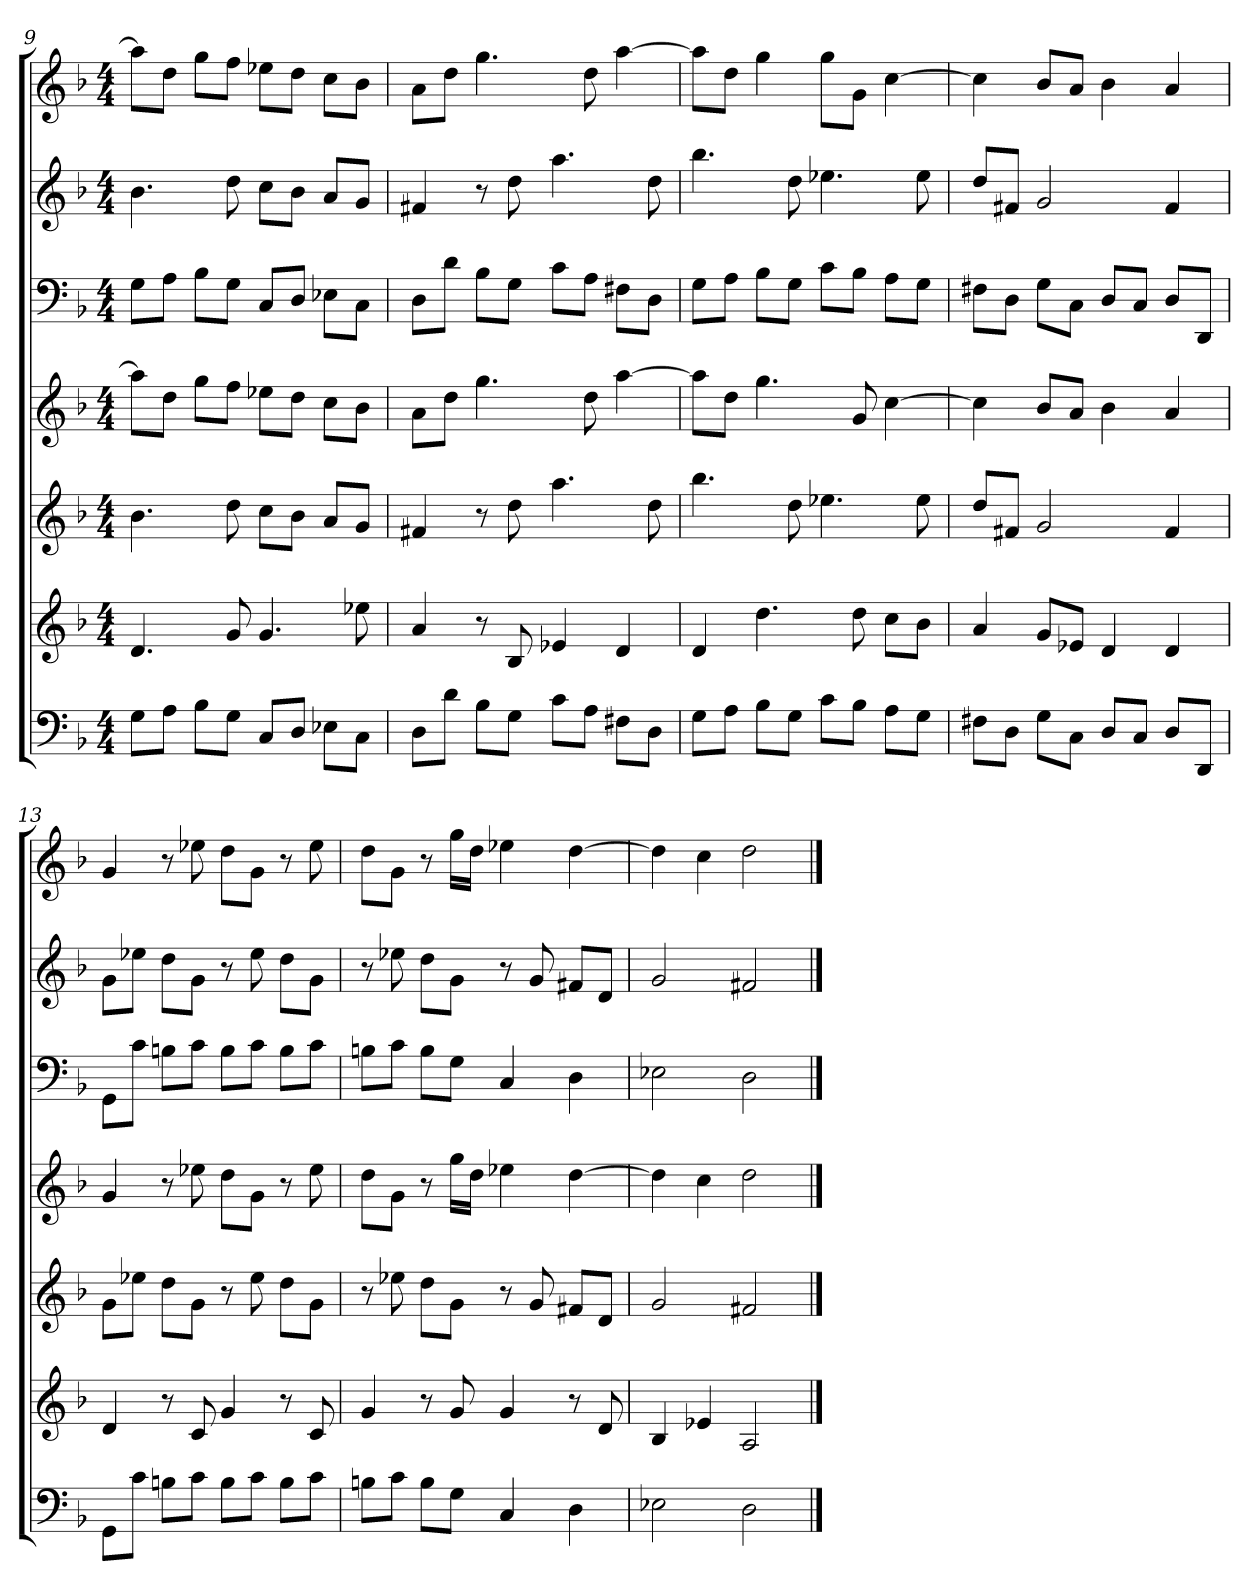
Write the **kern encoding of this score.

**kern	**kern	**kern	**kern	**kern	**kern	**kern
*part7	*part6	*part5	*part4	*part3	*part2	*part1
*staff7	*staff6	*staff5	*staff4	*staff3	*staff2	*staff1
*k[b-]	*k[b-]	*k[b-]	*k[b-]	*k[b-]	*k[b-]	*k[b-]
*d:	*d:	*d:	*d:	*d:	*d:	*d:
*M4/4	*M4/4	*M4/4	*M4/4	*M4/4	*M4/4	*M4/4
=9	=9	=9	=9	=9	=9	=9
8GL	4.d	4.b-	8aaL]	8GL	4.b-	8aaL]
8AJ	.	.	8ddJ	8AJ	.	8ddJ
8B-L	.	.	8ggL	8B-L	.	8ggL
8GJ	8g	8dd	8ffJ	8GJ	8dd	8ffJ
8CL	4.g	8ccL	8ee-XL	8CL	8ccL	8ee-XL
8DJ	.	8b-J	8ddJ	8DJ	8b-J	8ddJ
8E-XL	.	8aL	8ccL	8E-XL	8aL	8ccL
8CJ	8ee-X	8gJ	8b-J	8CJ	8gJ	8b-J
=10	=10	=10	=10	=10	=10	=10
8DL	4a	4f#X	8aL	8DL	4f#X	8aL
8dJ	.	.	8ddJ	8dJ	.	8ddJ
8B-L	8r	8r	4.gg	8B-L	8r	4.gg
8GJ	8B-	8dd	.	8GJ	8dd	.
8cL	4e-X	4.aa	.	8cL	4.aa	.
8AJ	.	.	8dd	8AJ	.	8dd
8F#XL	4d	.	[4aa	8F#XL	.	[4aa
8DJ	.	8dd	.	8DJ	8dd	.
=11	=11	=11	=11	=11	=11	=11
8GL	4d	4.bb-	8aaL]	8GL	4.bb-	8aaL]
8AJ	.	.	8ddJ	8AJ	.	8ddJ
8B-L	4.dd	.	4.gg	8B-L	.	4gg
8GJ	.	8dd	.	8GJ	8dd	.
8cL	.	4.ee-X	.	8cL	4.ee-X	8ggL
8B-J	8dd	.	8g	8B-J	.	8gJ
8AL	8ccL	.	[4cc	8AL	.	[4cc
8GJ	8b-J	8ee-	.	8GJ	8ee-	.
=12	=12	=12	=12	=12	=12	=12
8F#XL	4a	8ddL	4cc]	8F#XL	8ddL	4cc]
8DJ	.	8f#XJ	.	8DJ	8f#XJ	.
8GL	8gL	2g	8b-L	8GL	2g	8b-L
8CJ	8e-XJ	.	8aJ	8CJ	.	8aJ
8DL	4d	.	4b-	8DL	.	4b-
8CJ	.	.	.	8CJ	.	.
8DL	4d	4f#	4a	8DL	4f#	4a
8DDJ	.	.	.	8DDJ	.	.
=13	=13	=13	=13	=13	=13	=13
8GGL	4d	8gL	4g	8GGL	8gL	4g
8cJ	.	8ee-XJ	.	8cJ	8ee-XJ	.
8BnL	8r	8ddL	8r	8BnL	8ddL	8r
8cJ	8c	8gJ	8ee-X	8cJ	8gJ	8ee-X
8BL	4g	8r	8ddL	8BL	8r	8ddL
8cJ	.	8ee-	8gJ	8cJ	8ee-	8gJ
8BL	8r	8ddL	8r	8BL	8ddL	8r
8cJ	8c	8gJ	8ee-	8cJ	8gJ	8ee-
=14	=14	=14	=14	=14	=14	=14
8BnL	4g	8r	8ddL	8BnL	8r	8ddL
8cJ	.	8ee-X	8gJ	8cJ	8ee-X	8gJ
8BL	8r	8ddL	8r	8BL	8ddL	8r
8GJ	8g	8gJ	16ggLL	8GJ	8gJ	16ggLL
.	.	.	16ddJJ	.	.	16ddJJ
4C	4g	8r	4ee-X	4C	8r	4ee-X
.	.	8g	.	.	8g	.
4D	8r	8f#XL	[4dd	4D	8f#XL	[4dd
.	8d	8dJ	.	.	8dJ	.
=15	=15	=15	=15	=15	=15	=15
2E-X	4B-	2g	4dd]	2E-X	2g	4dd]
.	4e-X	.	4cc	.	.	4cc
2D	2A	2f#X	2dd	2D	2f#X	2dd
==	==	==	==	==	==	==
*-	*-	*-	*-	*-	*-	*-
